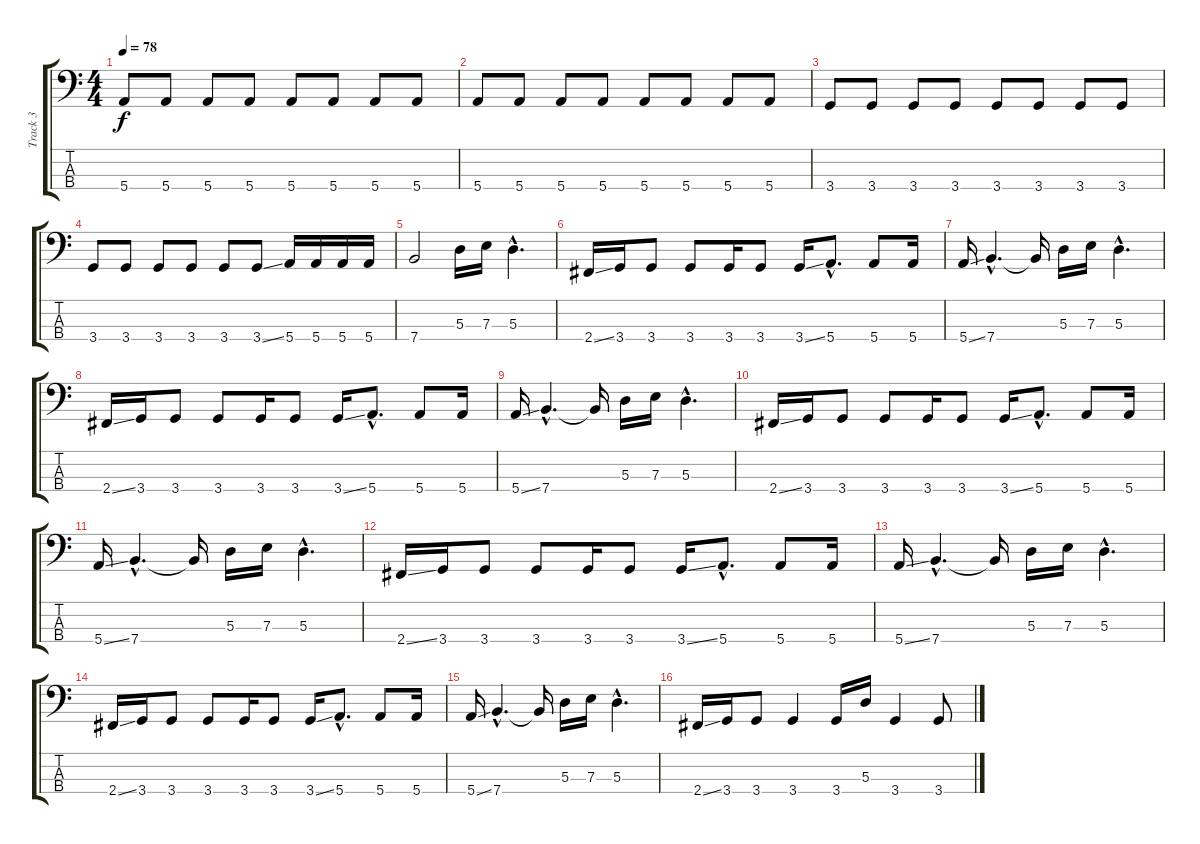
\track ("Track 3" "Track 3") {instrument electricbasspick}
\staff {score tabs}
\tuning (G2 D2 A1 E1) {hide}
\ts (4 4)
\tempo 78
\clef f4
\ks c
5.4.8{dy f} 5.4.8 5.4.8 5.4.8 5.4.8 5.4.8 5.4.8 5.4.8 |
5.4.8 5.4.8 5.4.8 5.4.8 5.4.8 5.4.8 5.4.8 5.4.8 |
3.4.8 3.4.8 3.4.8 3.4.8 3.4.8 3.4.8 3.4.8 3.4.8 |
3.4.8 3.4.8 3.4.8 3.4.8 3.4.8 3.4{ss}.8 5.4.16 5.4.16 5.4.16 5.4.16 |
7.4.2 5.3.16 7.3.16 5.3{hac}.4{d} |
2.4{ss}.16 3.4.16 3.4.8 3.4.8 3.4.16 3.4.8 3.4{ss}.16 5.4{hac}.8{d} 5.4.8 5.4.16 |
5.4{ss}.16 7.4{hac}.4{d} 7.4{t}.16 5.3.16 7.3.16 5.3{hac}.4{d} |
2.4{ss}.16 3.4.16 3.4.8 3.4.8 3.4.16 3.4.8 3.4{ss}.16 5.4{hac}.8{d} 5.4.8 5.4.16 |
5.4{ss}.16 7.4{hac}.4{d} 7.4{t}.16 5.3.16 7.3.16 5.3{hac}.4{d} |
2.4{ss}.16 3.4.16 3.4.8 3.4.8 3.4.16 3.4.8 3.4{ss}.16 5.4{hac}.8{d} 5.4.8 5.4.16 |
5.4{ss}.16 7.4{hac}.4{d} 7.4{t}.16 5.3.16 7.3.16 5.3{hac}.4{d} |
2.4{ss}.16 3.4.16 3.4.8 3.4.8 3.4.16 3.4.8 3.4{ss}.16 5.4{hac}.8{d} 5.4.8 5.4.16 |
5.4{ss}.16 7.4{hac}.4{d} 7.4{t}.16 5.3.16 7.3.16 5.3{hac}.4{d} |
2.4{ss}.16 3.4.16 3.4.8 3.4.8 3.4.16 3.4.8 3.4{ss}.16 5.4{hac}.8{d} 5.4.8 5.4.16 |
5.4{ss}.16 7.4{hac}.4{d} 7.4{t}.16 5.3.16 7.3.16 5.3{hac}.4{d} |
2.4{ss}.16 3.4.16 3.4.8 3.4.4 3.4.16 5.3.16 3.4.4 3.4.8
